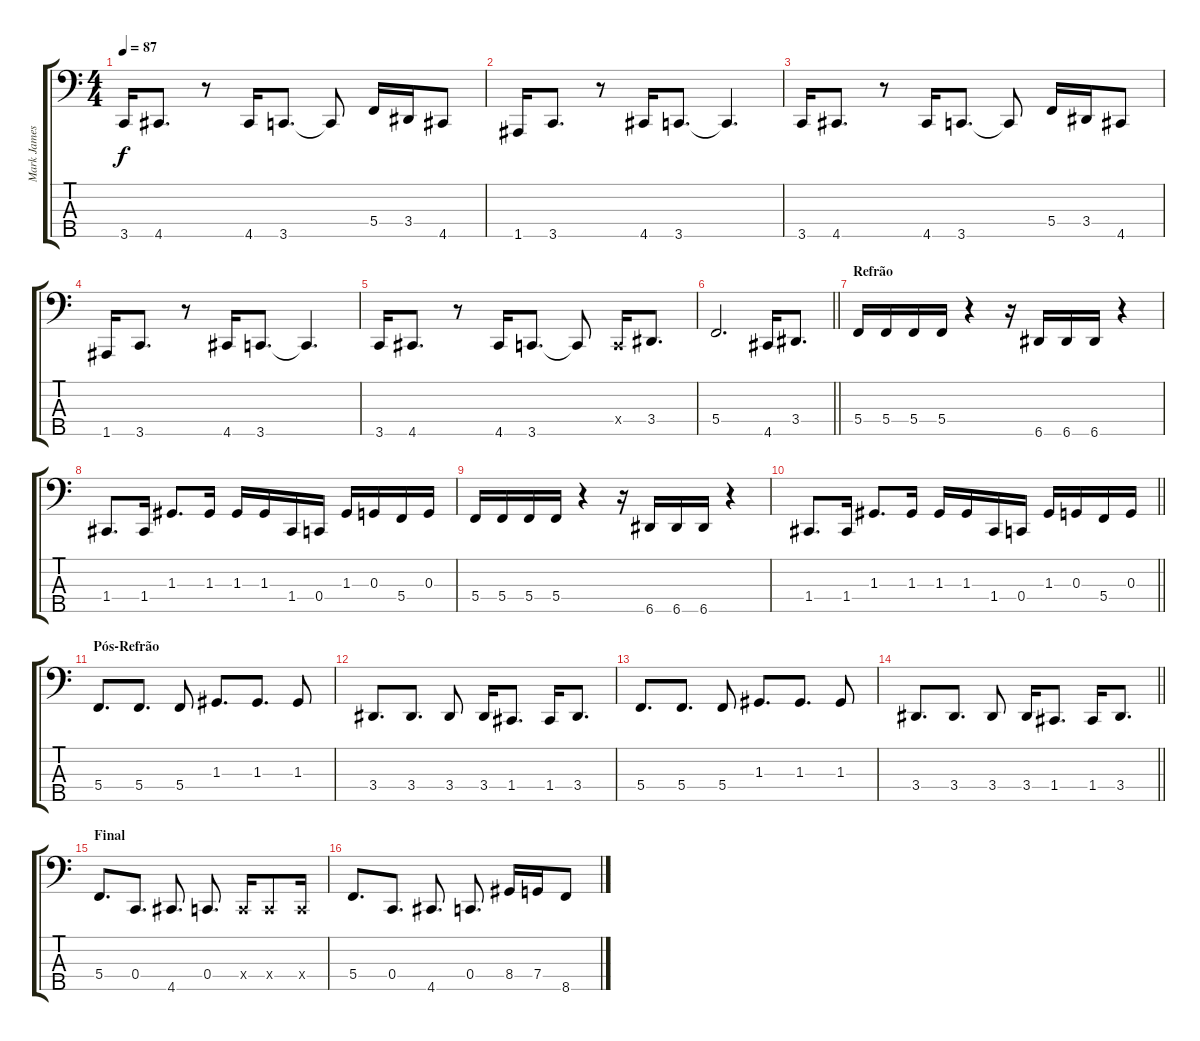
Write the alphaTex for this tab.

\track ("Mark James" "Mark James") {instrument electricbasspick}
\staff {score tabs}
\tuning (F2 C2 G1 C1 A0) {hide}
\ts (4 4)
\tempo 87
\clef f4
\ks c
3.5.16{dy f} 4.5.8{d} r.8 4.5.16 3.5.8{d} 3.5{t}.8 5.4.16 3.4.16 4.5.8 |
1.5.16 3.5.8{d} r.8 4.5.16 3.5.8{d} 3.5{t}.4{d} |
3.5.16 4.5.8{d} r.8 4.5.16 3.5.8{d} 3.5{t}.8 5.4.16 3.4.16 4.5.8 |
1.5.16 3.5.8{d} r.8 4.5.16 3.5.8{d} 3.5{t}.4{d} |
3.5.16 4.5.8{d} r.8 4.5.16 3.5.8{d} 3.5{t}.8 0.4{x}.16 3.4.8{d} |
\barLineRight lightlight
5.4.2{d} 4.5.16 3.4.8{d} |
\section ("" "Refrão")
5.4.16 5.4.16 5.4.16 5.4.16 r.4 r.16 6.5.16 6.5.16 6.5.16 r.4 |
1.4.8{d} 1.4.16 1.3.8{d} 1.3.16 1.3.16 1.3.16 1.4.16 0.4.16 1.3.16 0.3.16 5.4.16 0.3.16 |
5.4.16 5.4.16 5.4.16 5.4.16 r.4 r.16 6.5.16 6.5.16 6.5.16 r.4 |
\barLineRight lightlight
1.4.8{d} 1.4.16 1.3.8{d} 1.3.16 1.3.16 1.3.16 1.4.16 0.4.16 1.3.16 0.3.16 5.4.16 0.3.16 |
\section ("" "Pós-Refrão")
5.4.8{d} 5.4.8{d} 5.4.8 1.3.8{d} 1.3.8{d} 1.3.8 |
3.4.8{d} 3.4.8{d} 3.4.8 3.4.16 1.4.8{d} 1.4.16 3.4.8{d} |
5.4.8{d} 5.4.8{d} 5.4.8 1.3.8{d} 1.3.8{d} 1.3.8 |
\barLineRight lightlight
3.4.8{d} 3.4.8{d} 3.4.8 3.4.16 1.4.8{d} 1.4.16 3.4.8{d} |
\section ("" "Final")
5.4.8{d} 0.4.8{d} 4.5.8{d} 0.4.8{d} 0.4{x}.16 0.4{x}.8 0.4{x}.16 |
5.4.8{d} 0.4.8{d} 4.5.8{d} 0.4.8{d} 8.4.16 7.4.16 8.5.8
